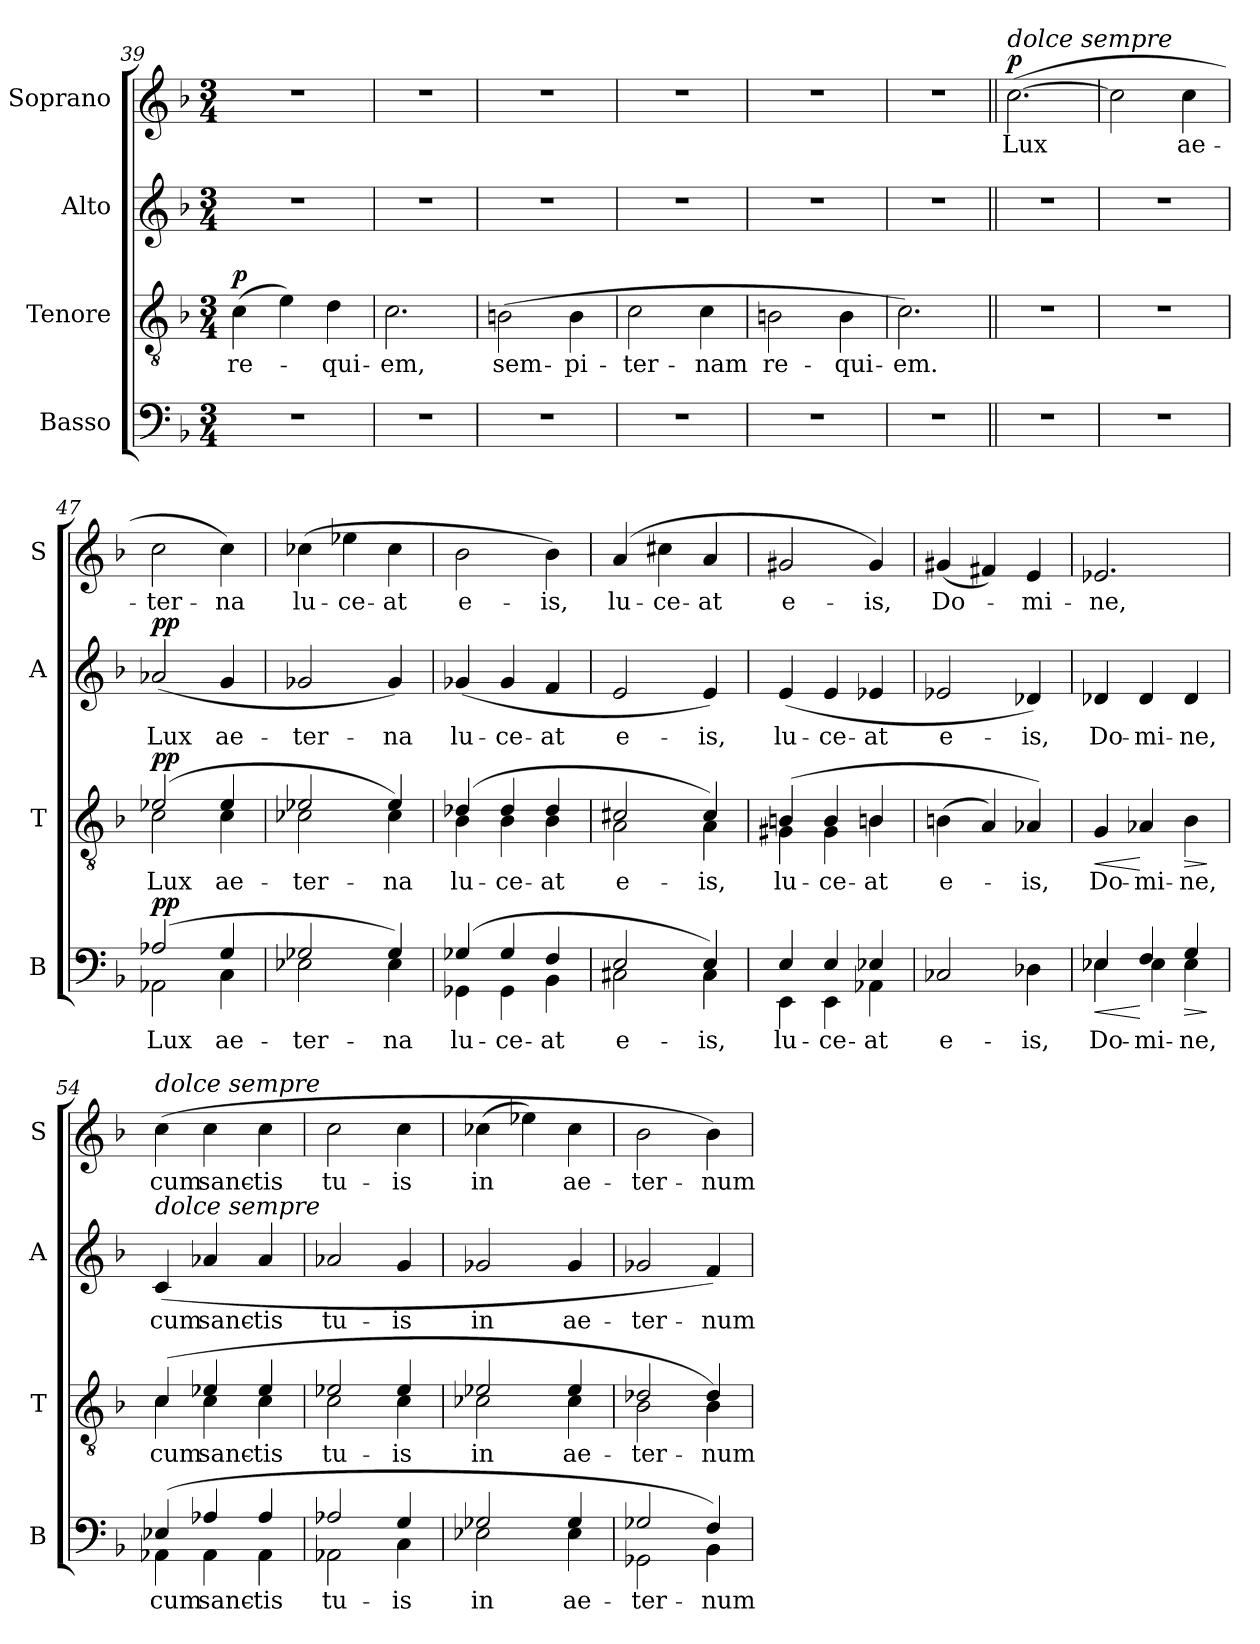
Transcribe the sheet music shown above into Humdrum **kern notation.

**kern	**text	**dynam	**kern	**text	**dynam	**kern	**text	**dynam	**kern	**text	**dynam
*part4	*part4	*part4	*part3	*part3	*part3	*part2	*part2	*part2	*part1	*part1	*part1
*staff4	*staff4	*staff4	*staff3	*staff3	*staff3	*staff2	*staff2	*staff2	*staff1	*staff1	*staff1
*I"Basso	*	*	*I"Tenore	*	*	*I"Alto	*	*	*I"Soprano	*	*
*I'B	*	*	*I'T	*	*	*I'A	*	*	*I'S	*	*
*clefF4	*	*	*clefGv2	*	*	*clefG2	*	*	*clefG2	*	*
*k[b-]	*	*	*k[b-]	*	*	*k[b-]	*	*	*k[b-]	*	*
*F:	*	*	*F:	*	*	*F:	*	*	*F:	*	*
*M3/4	*	*	*M3/4	*	*	*M3/4	*	*	*M3/4	*	*
=39	=39	=39	=39	=39	=39	=39	=39	=39	=39	=39	=39
!	!	!	!	!LO:LY:b	!LO:DY:a	!	!	!	!	!	!
2.r	.	.	(>4c\	re-	p	2.r	.	.	2.r	.	.
.	.	.	4e\)	.	.	.	.	.	.	.	.
!	!	!	!	!LO:LY:b	!	!	!	!	!	!	!
.	.	.	4d\	-qui-	.	.	.	.	.	.	.
=40	=40	=40	=40	=40	=40	=40	=40	=40	=40	=40	=40
!	!	!	!	!LO:LY:b	!	!	!	!	!	!	!
2.r	.	.	2.c\	-em,	.	2.r	.	.	2.r	.	.
=41	=41	=41	=41	=41	=41	=41	=41	=41	=41	=41	=41
!	!	!	!	!LO:LY:b	!	!	!	!	!	!	!
2.r	.	.	(>2Bn\	sem-	.	2.r	.	.	2.r	.	.
!	!	!	!	!LO:LY:b	!	!	!	!	!	!	!
.	.	.	4B\	-pi-	.	.	.	.	.	.	.
=42	=42	=42	=42	=42	=42	=42	=42	=42	=42	=42	=42
!	!	!	!	!LO:LY:b	!	!	!	!	!	!	!
2.r	.	.	2c\	-ter-	.	2.r	.	.	2.r	.	.
!	!	!	!	!LO:LY:b	!	!	!	!	!	!	!
.	.	.	4c\	-nam	.	.	.	.	.	.	.
=43	=43	=43	=43	=43	=43	=43	=43	=43	=43	=43	=43
!	!	!	!	!LO:LY:b	!	!	!	!	!	!	!
2.r	.	.	2Bn\	re-	.	2.r	.	.	2.r	.	.
!	!	!	!	!LO:LY:b	!	!	!	!	!	!	!
.	.	.	4B\	-qui-	.	.	.	.	.	.	.
=44	=44	=44	=44	=44	=44	=44	=44	=44	=44	=44	=44
!	!	!	!	!LO:LY:b	!	!	!	!	!	!	!
2.r	.	.	2.c\)	-em.	.	2.r	.	.	2.r	.	.
=45||	=45||	=45||	=45||	=45||	=45||	=45||	=45||	=45||	=45||	=45||	=45||
!	!	!	!	!	!	!	!	!	!LO:TX:a:i:t=dolce sempre	!	!
!	!	!	!	!	!	!	!	!	!	!LO:LY:b	!LO:DY:a
2.r	.	.	2.r	.	.	2.r	.	.	(>[2.cc\	Lux	p
!!LO:PB:g=z
=46	=46	=46	=46	=46	=46	=46	=46	=46	=46	=46	=46
2.r	.	.	2.r	.	.	2.r	.	.	2cc\]	.	.
!	!	!	!	!	!	!	!	!	!	!LO:LY:b	!
.	.	.	.	.	.	.	.	.	4cc\	ae-	.
=47	=47	=47	=47	=47	=47	=47	=47	=47	=47	=47	=47
!	!LO:LY:b	!LO:DY:a	!	!LO:LY:b	!LO:DY:a	!	!LO:LY:b	!LO:DY:a	!	!LO:LY:b	!
*^	*	*	*^	*	*	*	*	*	*	*	*
(>2A-X/	2AA-X\	Lux	pp	(>2e-X/	2c\	Lux	pp	(<2a-X/	Lux	pp	2cc\	-ter-	.
!	!	!LO:LY:b	!	!	!	!LO:LY:b	!	!	!LO:LY:b	!	!	!LO:LY:b	!
4G/	4C\	ae-	.	4e-/	4c\	ae-	.	4g/	ae-	.	4cc\)	-na	.
=48	=48	=48	=48	=48	=48	=48	=48	=48	=48	=48	=48	=48	=48
!	!	!LO:LY:b	!	!	!	!LO:LY:b	!	!	!LO:LY:b	!	!	!LO:LY:b	!
2G-X/	2E-X\	-ter-	.	2e-X/	2c-X\	-ter-	.	2g-X/	-ter-	.	(>4cc-X\	lu-	.
!	!	!	!	!	!	!	!	!	!	!	!	!LO:LY:b	!
.	.	.	.	.	.	.	.	.	.	.	4ee-X\	-ce-	.
!	!	!LO:LY:b	!	!	!	!LO:LY:b	!	!	!LO:LY:b	!	!	!LO:LY:b	!
4G-/)	4E-\	-na	.	4e-/	4c-\)	-na	.	4g-/)	-na	.	4cc-\	-at	.
=49	=49	=49	=49	=49	=49	=49	=49	=49	=49	=49	=49	=49	=49
!	!	!LO:LY:b	!	!	!	!LO:LY:b	!	!	!LO:LY:b	!	!	!LO:LY:b	!
(>4G-X/	4GG-X\	lu-	.	(>4d-X/	4B-\	lu-	.	(<4g-X/	lu-	.	2b-\	e-	.
!	!	!LO:LY:b	!	!	!	!LO:LY:b	!	!	!LO:LY:b	!	!	!	!
4G-/	4GG-\	-ce-	.	4d-/	4B-\	-ce-	.	4g-/	-ce-	.	.	.	.
!	!	!LO:LY:b	!	!	!	!LO:LY:b	!	!	!LO:LY:b	!	!	!LO:LY:b	!
4F/	4BB-\	-at	.	4d-/	4B-\	-at	.	4f/	-at	.	4b-\)	-is,	.
=50	=50	=50	=50	=50	=50	=50	=50	=50	=50	=50	=50	=50	=50
!	!	!LO:LY:b	!	!	!	!LO:LY:b	!	!	!LO:LY:b	!	!	!LO:LY:b	!
2E/	2C#X\	e-	.	2c#X/	2A\	e-	.	2e/	e-	.	(>4a/	lu-	.
!	!	!	!	!	!	!	!	!	!	!	!	!LO:LY:b	!
.	.	.	.	.	.	.	.	.	.	.	4cc#X\	-ce-	.
!	!	!LO:LY:b	!	!	!	!LO:LY:b	!	!	!LO:LY:b	!	!	!LO:LY:b	!
4E/)	4C#\	-is,	.	4c#/)	4A\	-is,	.	4e/)	-is,	.	4a/	-at	.
=51	=51	=51	=51	=51	=51	=51	=51	=51	=51	=51	=51	=51	=51
!	!	!LO:LY:b	!	!	!	!LO:LY:b	!	!	!LO:LY:b	!	!	!LO:LY:b	!
4E/	4EE\	lu-	.	(>4Bn/	4G#X\	lu-	.	(<4e/	lu-	.	2g#X/	e-	.
!	!	!LO:LY:b	!	!	!	!LO:LY:b	!	!	!LO:LY:b	!	!	!	!
4E/	4EE\	-ce-	.	4B/	4G#\	-ce-	.	4e/	-ce-	.	.	.	.
!	!	!LO:LY:b	!	!	!	!LO:LY:b	!	!	!LO:LY:b	!	!	!LO:LY:b	!
4E-X/	4AA-X\	-at	.	4B/	4Bn\	-at	.	4e-X/	-at	.	4g#/)	-is,	.
=52	=52	=52	=52	=52	=52	=52	=52	=52	=52	=52	=52	=52	=52
!	!	!LO:LY:b	!	!	!	!LO:LY:b	!	!	!LO:LY:b	!	!	!LO:LY:b	!
*v	*v	*	*	*	*	*	*	*	*	*	*	*	*
*	*	*	*v	*v	*	*	*	*	*	*	*	*
2C-X/	e-	.	(>4Bn\	e-	.	2e-X/	e-	.	(<4g#X/	Do-	.
.	.	.	4A/)	.	.	.	.	.	4f#X/)	.	.
!	!LO:LY:b	!	!	!LO:LY:b	!	!	!LO:LY:b	!	!	!LO:LY:b	!
4D-X\	-is,	.	4A-X/)	-is,	.	4d-X/)	-is,	.	4e/	-mi-	.
!!LO:LB:g=z
=53	=53	=53	=53	=53	=53	=53	=53	=53	=53	=53	=53
!	!LO:LY:b	!LO:HP:b	!	!	!	!	!	!	!	!	!
!	!	!LO:HP:n=1:b	!	!	!	!	!	!	!	!	!
*^	*	*	*	*	*	*	*	*	*	*	*
!	!	!	!LO:HP:n=1:b	!	!LO:LY:b	!LO:HP:b	!	!LO:LY:b	!	!	!LO:LY:b	!
4E-X/	4E-\	Do-	< < >	4G/	Do-	<	4d-X/	Do-	.	2.e-X/	-ne,	.
!	!	!LO:LY:b	!	!	!LO:LY:b	!	!	!LO:LY:b	!	!	!	!
4F/	4E-\	-mi-	[	4A-X/	-mi-	[	4d-/	-mi-	.	.	.	.
!	!	!LO:LY:b	!LO:HP:n=1:b	!	!LO:LY:b	!LO:HP:b	!	!LO:LY:b	!	!	!	!
4G/	4E-\	-ne,	[ >	4B-\	-ne,	>	4d-/	-ne,	.	.	.	.
*v	*v	*	*	*	*	*	*	*	*	*	*	*
.	.	] ]	.	.	]	.	.	.	.	.	.
=54	=54	=54	=54	=54	=54	=54	=54	=54	=54	=54	=54
!	!	!	!	!	!	!	!	!	!LO:TX:a:i:t=dolce sempre	!	!
!	!	!	!	!	!	!LO:TX:a:i:t=dolce sempre	!	!	!	!	!
!	!	!	!LO:TX:a:i:t=dolce sempre	!	!	!	!	!	!	!	!
!LO:TX:a:i:t=dolce sempre	!	!	!	!	!	!	!	!	!	!	!
!	!LO:LY:b	!	!	!LO:LY:b	!	!	!LO:LY:b	!	!	!LO:LY:b	!
*^	*	*	*^	*	*	*	*	*	*	*	*
(>4E-X/	4AA-X\	cum	.	(>4c/	4c\	cum	.	(>4c/	cum	.	(>4cc\	cum	.
!	!	!LO:LY:b	!	!	!	!LO:LY:b	!	!	!LO:LY:b	!	!	!LO:LY:b	!
4A-X/	4AA-\	sanc-	.	4e-X/	4c\	sanc-	.	4a-X/	sanc-	.	4cc\	sanc-	.
!	!	!LO:LY:b	!	!	!	!LO:LY:b	!	!	!LO:LY:b	!	!	!LO:LY:b	!
4A-/	4AA-\	-tis	.	4e-/	4c\	-tis	.	4a-/	-tis	.	4cc\	-tis	.
=55	=55	=55	=55	=55	=55	=55	=55	=55	=55	=55	=55	=55	=55
!	!	!LO:LY:b	!	!	!	!LO:LY:b	!	!	!LO:LY:b	!	!	!LO:LY:b	!
2A-X/	2AA-X\	tu-	.	2e-X/	2c\	tu-	.	2a-X/	tu-	.	2cc\	tu-	.
!	!	!LO:LY:b	!	!	!	!LO:LY:b	!	!	!LO:LY:b	!	!	!LO:LY:b	!
4G/	4C\	-is	.	4e-/	4c\	-is	.	4g/	-is	.	4cc\	-is	.
=56	=56	=56	=56	=56	=56	=56	=56	=56	=56	=56	=56	=56	=56
!	!	!LO:LY:b	!	!	!	!LO:LY:b	!	!	!LO:LY:b	!	!	!LO:LY:b	!
2G-X/	2E-X\	in	.	2e-X/	2c-X\	in	.	2g-X/	in	.	(>4cc-X\	in	.
.	.	.	.	.	.	.	.	.	.	.	4ee-X\)	.	.
!	!	!LO:LY:b	!	!	!	!LO:LY:b	!	!	!LO:LY:b	!	!	!LO:LY:b	!
4G-/	4E-\	ae-	.	4e-/	4c-\	ae-	.	4g-/	ae-	.	4cc-\	ae-	.
=57	=57	=57	=57	=57	=57	=57	=57	=57	=57	=57	=57	=57	=57
!	!	!LO:LY:b	!	!	!	!LO:LY:b	!	!	!LO:LY:b	!	!	!LO:LY:b	!
2G-X/	2GG-X\	-ter-	.	2d-X/	2B-\	-ter-	.	2g-X/	-ter-	.	2b-\	-ter-	.
!	!	!LO:LY:b	!	!	!	!LO:LY:b	!	!	!LO:LY:b	!	!	!LO:LY:b	!
4F/)	4BB-\	-num	.	4d-/	4B-\)	-num	.	4f/)	-num	.	4b-\)	-num	.
*v	*v	*	*	*	*	*	*	*	*	*	*	*	*
*	*	*	*v	*v	*	*	*	*	*	*	*	*
=	=	=	=	=	=	=	=	=	=	=	=
*-	*-	*-	*-	*-	*-	*-	*-	*-	*-	*-	*-
